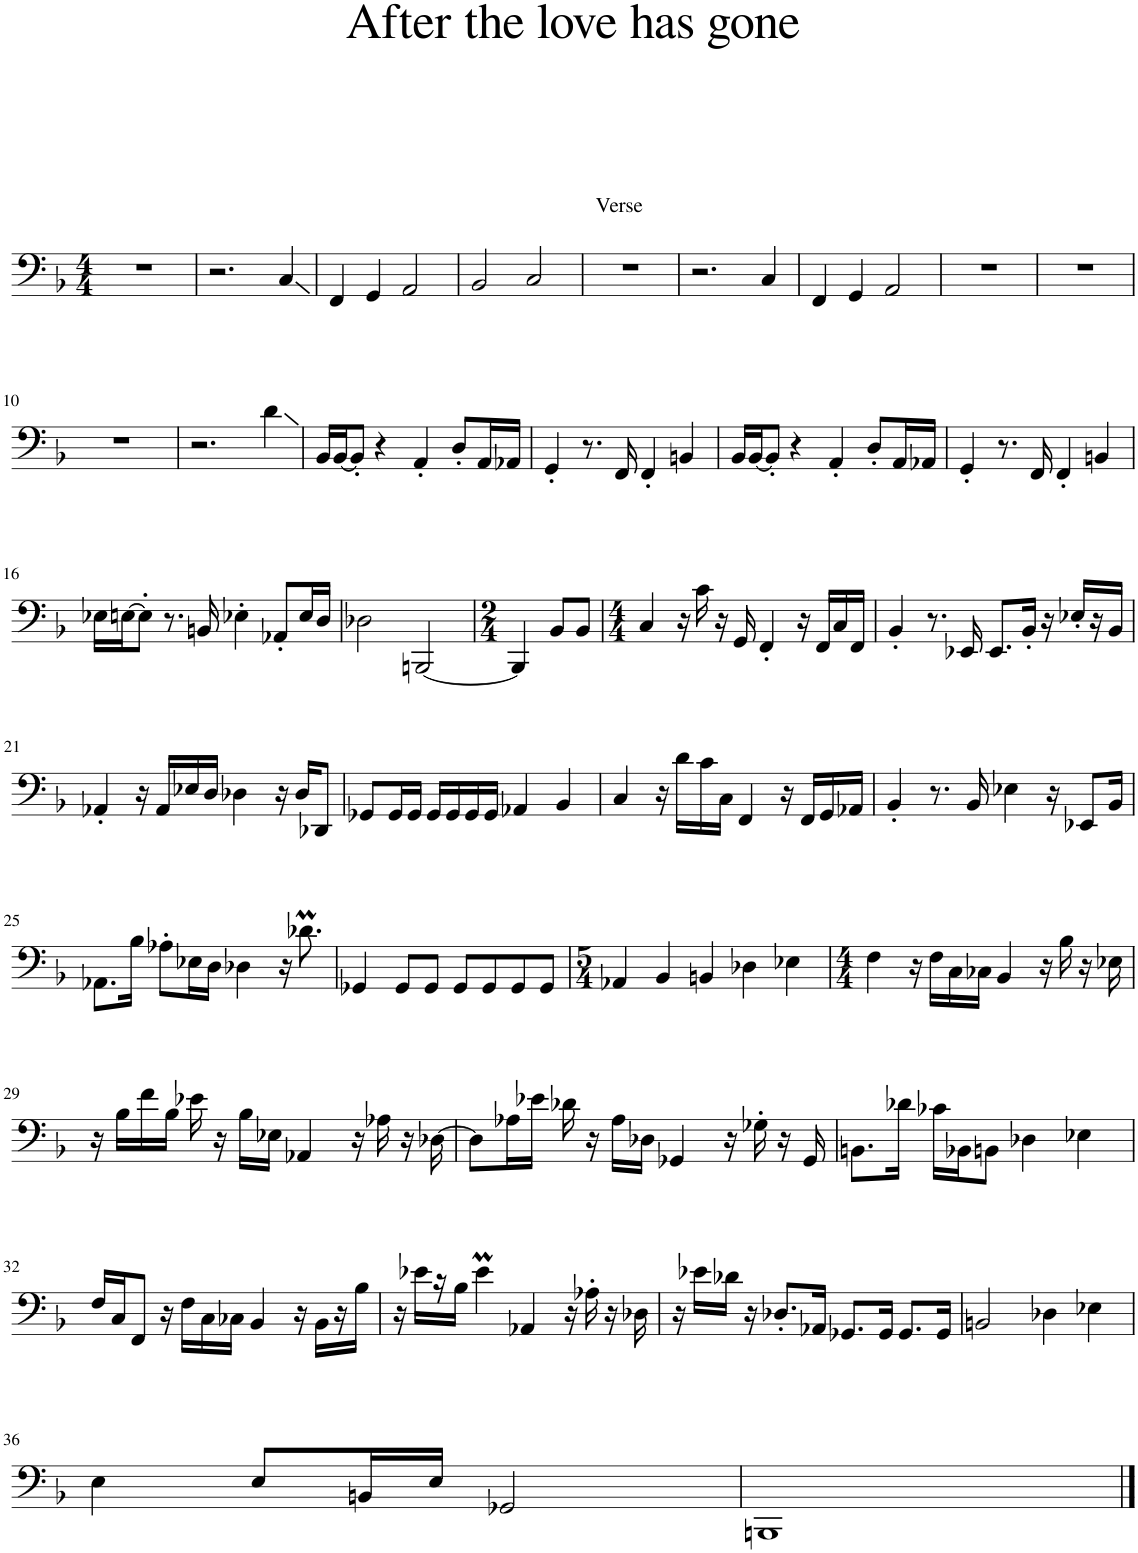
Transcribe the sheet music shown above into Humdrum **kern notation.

**kern
*part1
*staff1
*I"Piano
*I'Pno.
*clefF4
*k[b-]
*M4/4
=1
1r
=2
2.r
4C/
=3
4FF/
4GG/
2AA/
=4
2BB-/
2C/
=5
!LO:TX:a:t=Verse
1r
=6
2.r
4C/
=7
4FF/
4GG/
2AA/
=8
1r
=9
1r
!!LO:LB:g=z
=10
1r
=11
2.r
4d\
=12
16BB-/LL
[16BB-/J
8BB-'/J]
4r
4AA'/
8D'/L
16AA/L
16AA-X/JJ
=13
4GG'/
8.r
16FF/
4FF'/
4BBn/
=14
16BB-/LL
[16BB-/J
8BB-'/J]
4r
4AA'/
8D'/L
16AA/L
16AA-X/JJ
=15
4GG'/
8.r
16FF/
4FF'/
4BBn/
!!LO:LB:g=z
=16
16E-X\LL
[16En\J
8E'\J]
8.r
16BBn/
4E-X'\
8AA-X'/L
16E-/L
16D/JJ
=17
2D-X\
[2BBBn/
=18
*M2/4
4BBB/]
8BB-/L
8BB-/J
=19
*M4/4
4C/
16r
16c\
16r
16GG/
4FF'/
16r
16FF/LL
16C/
16FF/JJ
=20
4BB-'/
8.r
16EE-X/
8.EE-/L
16BB-'/Jk
16r
16E-X'/LL
16r
16BB-/JJ
!!LO:LB:g=z
=21
4AA-X'/
16r
16AA-/LL
16E-X/
16D/JJ
4D-X\
16r
16D-/KL
8DD-X/J
=22
8GG-X/L
16GG-/L
16GG-/JJ
16GG-/LL
16GG-/
16GG-/
16GG-/JJ
4AA-X/
4BB-/
=23
4C/
16r
16d\LL
16c\
16C\JJ
4FF/
16r
16FF/LL
16GG/
16AA-X/JJ
=24
4BB-'/
8.r
16BB-/
4E-X\
16r
8EE-X/L
16BB-/Jk
!!LO:LB:g=z
=25
8.AA-X\L
16B-\Jk
8A-X'\L
16E-X\L
16D\JJ
4D-X\
16r
8.d-XM\
=26
4GG-X/
8GG-/L
8GG-/J
8GG-/L
8GG-/
8GG-/
8GG-/J
=27
*M5/4
4AA-X/
4BB-/
4BBn/
4D-X\
4E-X\
=28
*M4/4
4F\
16r
16F\LL
16C\
16C-X\JJ
4BB-/
16r
16B-\
16r
16E-X\
!!LO:LB:g=z
=29
16r
16B-\LL
16f\
16B-\JJ
16e-X\
16r
16B-\LL
16E-X\JJ
4AA-X/
16r
16A-X\
16r
[16D-X\
=30
8D-\L]
16A-X\L
16e-X\JJ
16d-X\
16r
16A-\LL
16D-X\JJ
4GG-X/
16r
16G-X'\
16r
16GG-/
=31
8.BBn\L
16d-X\Jk
16c-X\LL
16BB-X\J
8BBn\J
4D-X\
4E-X\
!!LO:LB:g=z
=32
16F/LL
16C/J
8FF/J
16r
16F\LL
16C\
16C-X\JJ
4BB-/
16r
16BB-\LL
16r
16B-\JJ
=33
16r
16e-X\LL
16r
16B-\JJ
4e-M\
4AA-X/
16r
16A-X'\
16r
16D-X\
=34
16r
16e-X\LL
16d-X\JJ
16r
8.D-X'/L
16AA-X/Jk
8.GG-X/L
16GG-/Jk
8.GG-/L
16GG-/Jk
=35
2BBn/
4D-X\
4E-X\
!!LO:LB:g=z
=36
4E\
8E/L
16BBn/L
16E/JJ
2GG-X/
=37
1BBBn
==
*-
